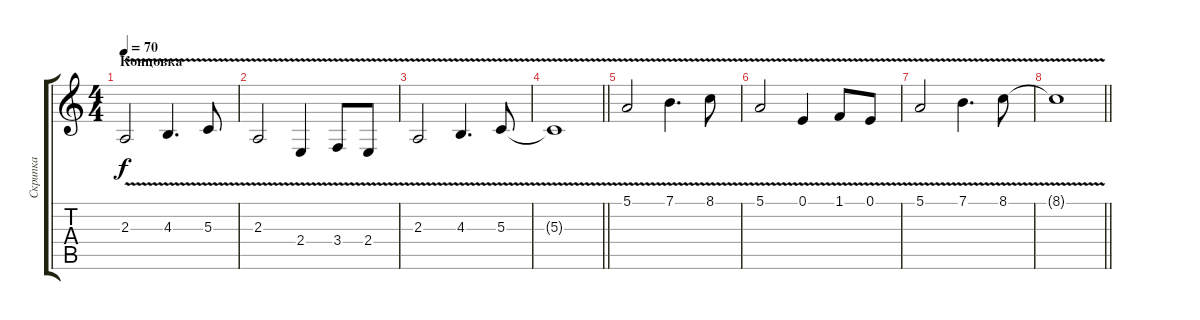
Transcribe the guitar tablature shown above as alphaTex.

\track ("Скрипка" "Скрипка") {instrument violin}
\staff {score tabs}
\tuning (E4 B3 G3 D3 A2 E2) {hide}
\ts (4 4)
\section ("" "Концовка")
\tempo 70
\clef g2
\ks c
2.3{v}.2{dy f} 4.3{v}.4{d} 5.3{v}.8 |
2.3{v}.2 2.4{v}.4 3.4{v}.8 2.4{v}.8 |
2.3{v}.2 4.3{v}.4{d} 5.3{v}.8 |
\barLineRight lightlight
5.3{t}.1 |
5.1{v}.2 7.1{v}.4{d} 8.1{v}.8 |
5.1{v}.2 0.1{v}.4 1.1{v}.8 0.1{v}.8 |
5.1{v}.2 7.1{v}.4{d} 8.1{v}.8 |
\barLineRight lightlight
8.1{t}.1
